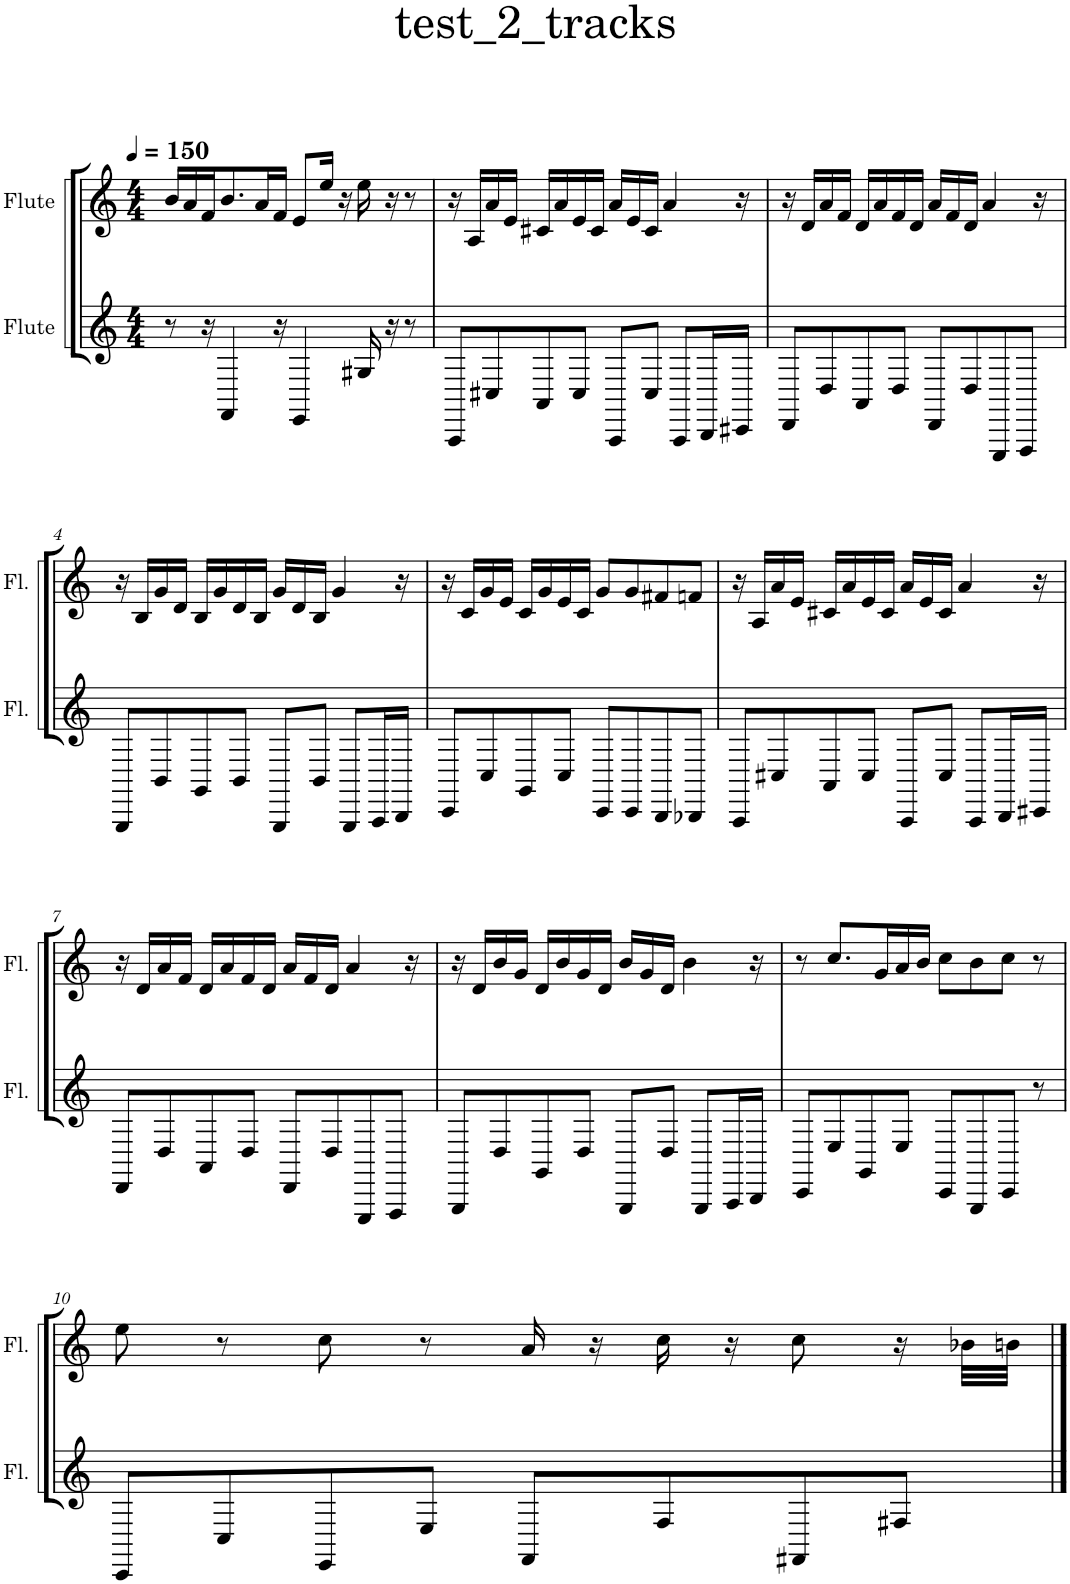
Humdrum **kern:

**kern	**kern
*part2	*part1
*staff2	*staff1
*I"Flute	*I"Flute
*I'Fl.	*I'Fl.
*clefG2	*clefG2
*k[]	*k[]
*M4/4	*M4/4
*MM150	*MM150
=1	=1
8r	16b/LL
.	16a/
16r	16f/J
4FF/	8.b/
.	16a/L
16r	16f/JJ
4EE/	8e/L
.	16ee/Jk
.	16r
16G#X/	16ee\
16r	16r
8r	8r
=2	=2
8AAA/L	16r
.	16A/LL
8C#X/	16a/
.	16e/JJ
8AA/	16c#X/LL
.	16a/
8C#/J	16e/
.	16c#/JJ
8AAA/L	16a/LL
.	16e/
8C#/J	16c#/JJ
.	4a/
8AAA/L	.
16BBB/L	.
16CC#X/JJ	16r
=3	=3
8DD/L	16r
.	16d/LL
8D/	16a/
.	16f/JJ
8AA/	16d/LL
.	16a/
8D/J	16f/
.	16d/JJ
8DD/L	16a/LL
.	16f/
8D/	16d/JJ
.	4a/
8EEE/	.
8FFF/J	.
.	16r
!!LO:LB:g=z
=4	=4
8GGG/L	16r
.	16B/LL
8BB/	16g/
.	16d/JJ
8GG/	16B/LL
.	16g/
8BB/J	16d/
.	16B/JJ
8GGG/L	16g/LL
.	16d/
8BB/J	16B/JJ
.	4g/
8GGG/L	.
16AAA/L	.
16BBB/JJ	16r
=5	=5
8CC/L	16r
.	16c/LL
8C/	16g/
.	16e/JJ
8GG/	16c/LL
.	16g/
8C/J	16e/
.	16c/JJ
8CC/L	8g/L
8CC/	8g/
8BBB/	8f#X/
8BBB-X/J	8fn/J
=6	=6
8AAA/L	16r
.	16A/LL
8C#X/	16a/
.	16e/JJ
8AA/	16c#X/LL
.	16a/
8C#/J	16e/
.	16c#/JJ
8AAA/L	16a/LL
.	16e/
8C#/J	16c#/JJ
.	4a/
8AAA/L	.
16BBB/L	.
16CC#X/JJ	16r
!!LO:LB:g=z
=7	=7
8DD/L	16r
.	16d/LL
8D/	16a/
.	16f/JJ
8AA/	16d/LL
.	16a/
8D/J	16f/
.	16d/JJ
8DD/L	16a/LL
.	16f/
8D/	16d/JJ
.	4a/
8EEE/	.
8FFF/J	.
.	16r
=8	=8
8GGG/L	16r
.	16d/LL
8D/	16b/
.	16g/JJ
8GG/	16d/LL
.	16b/
8D/J	16g/
.	16d/JJ
8GGG/L	16b/LL
.	16g/
8D/J	16d/JJ
.	4b\
8GGG/L	.
16AAA/L	.
16BBB/JJ	16r
=9	=9
8CC/L	8r
8E/	8.cc/L
8GG/	.
.	16g/L
8E/J	16a/
.	16b/JJ
8CC/L	8cc\L
8GGG/	8b\
8CC/J	8cc\J
8r	8r
!!LO:LB:g=z
=10	=10
8CC/L	8ee\
8C/	8r
8EE/	8cc\
8E/J	8r
8FF/L	16a/
.	16r
8F/	16cc\
.	16r
8FF#X/	8cc\
8F#X/J	16r
.	32b-X\LLL
.	32bn\JJJ
==	==
*-	*-
